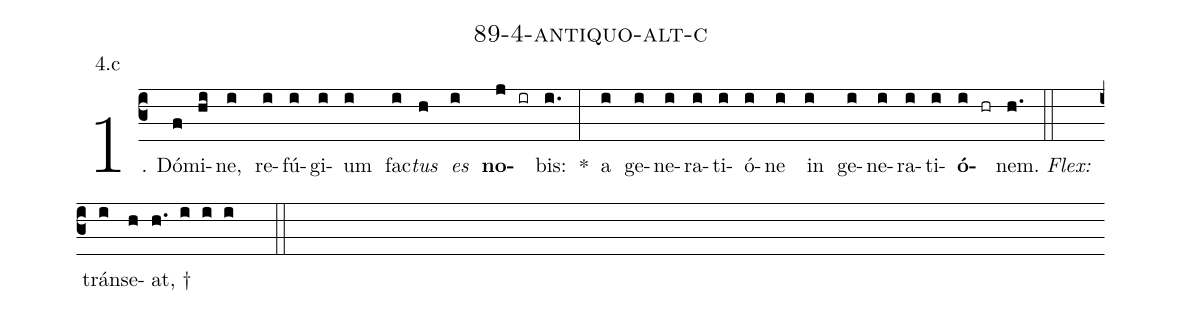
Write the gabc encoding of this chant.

name: 89-4-antiquo-alt-c;
annotation: 4.c;
%%
(c3)1. Dó(f)mi(hi)ne,(i) re(i)fú(i)gi(i)um(i) fac(i)<i>tus</i>(h) <i>es</i>(i) <b>no</b>(j ir)bis:(i.) *(:) a(i) ge(i)ne(i)ra(i)ti(i)ó(i)ne(i) in(i) ge(i)ne(i)ra(i)ti(i)<b>ó</b>(i hr)nem.(h.) (::)
<i>Flex:</i>()  tráns(i)e(h)at, †(h. i i i  ::)
